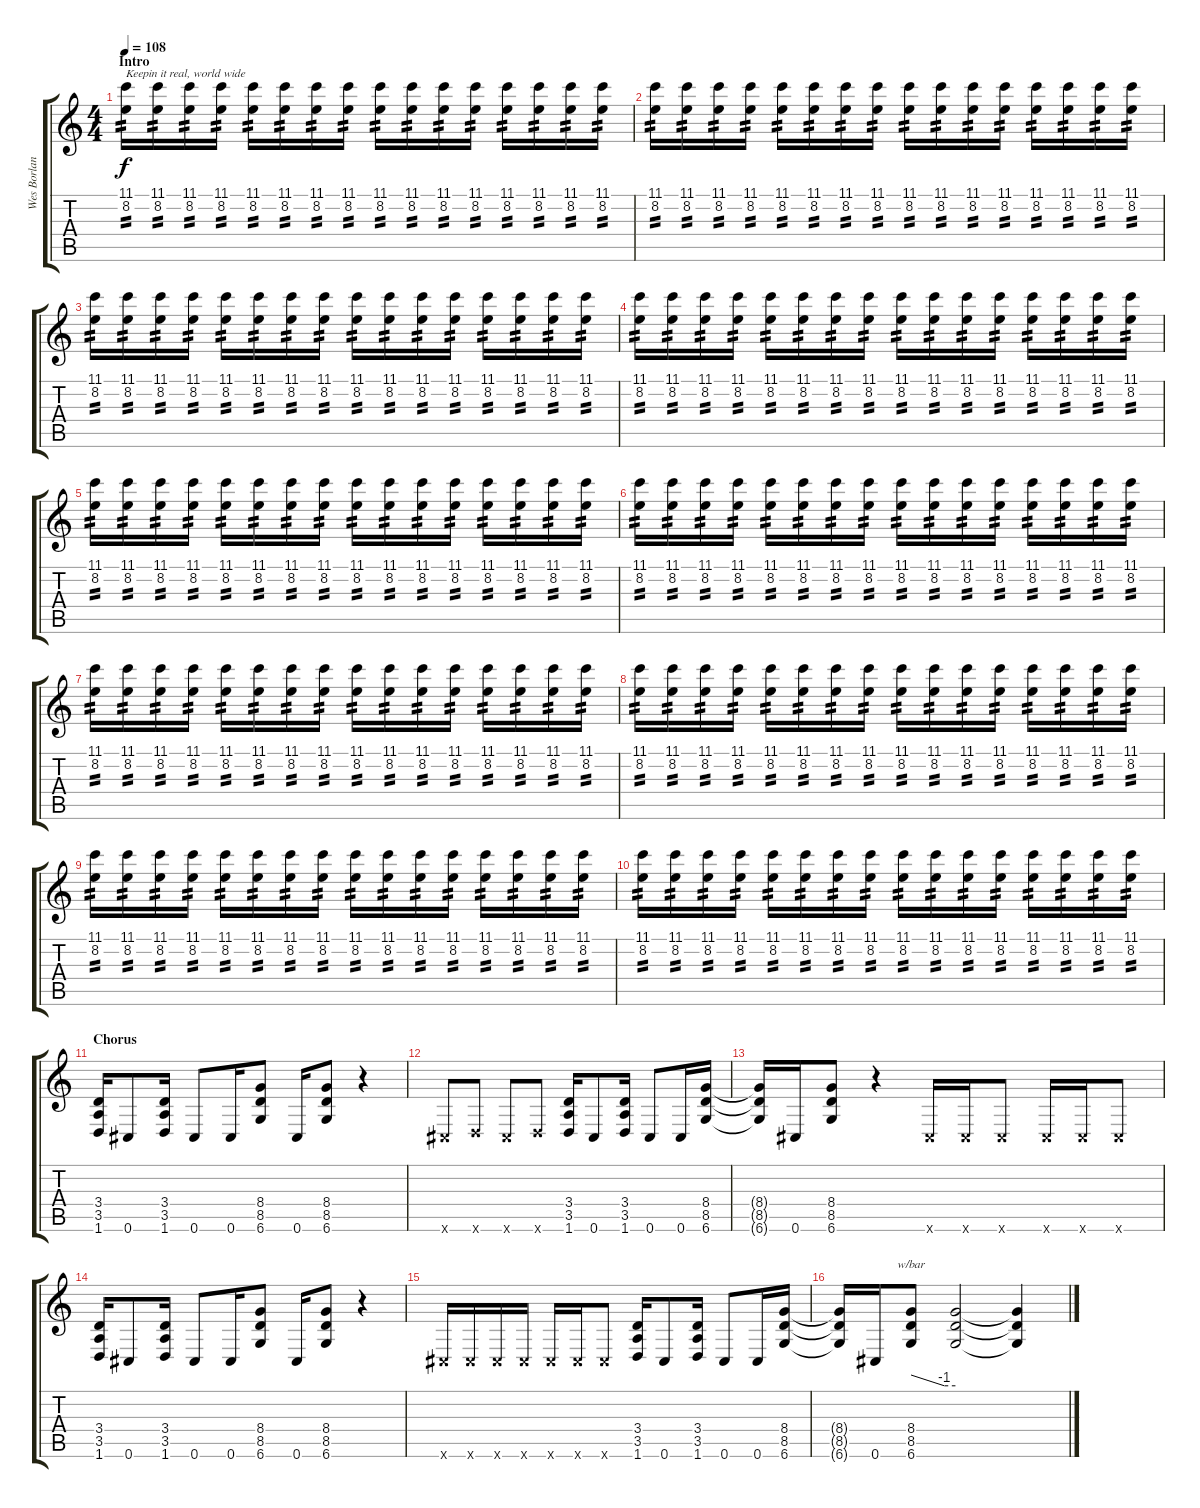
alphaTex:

\track ("Wes Borland - OverDub" "Wes Borlan") {instrument overdrivenguitar}
\staff {score tabs}
\tuning (Db4 Ab3 E3 B2 Gb2 Db2) {hide}
\ts (4 4)
\section ("" "Intro")
\tempo 108
\clef g2
\ks c
(11.1 8.2).16{txt "Keepin it real, world wide" tp 2 dy f instrument overdrivenguitar} (11.1 8.2).16{tp 2} (11.1 8.2).16{tp 2} (11.1 8.2).16{tp 2} (11.1 8.2).16{tp 2} (11.1 8.2).16{tp 2} (11.1 8.2).16{tp 2} (11.1 8.2).16{tp 2} (11.1 8.2).16{tp 2} (11.1 8.2).16{tp 2} (11.1 8.2).16{tp 2} (11.1 8.2).16{tp 2} (11.1 8.2).16{tp 2} (11.1 8.2).16{tp 2} (11.1 8.2).16{tp 2} (11.1 8.2).16{tp 2} |
(11.1 8.2).16{tp 2} (11.1 8.2).16{tp 2} (11.1 8.2).16{tp 2} (11.1 8.2).16{tp 2} (11.1 8.2).16{tp 2} (11.1 8.2).16{tp 2} (11.1 8.2).16{tp 2} (11.1 8.2).16{tp 2} (11.1 8.2).16{tp 2} (11.1 8.2).16{tp 2} (11.1 8.2).16{tp 2} (11.1 8.2).16{tp 2} (11.1 8.2).16{tp 2} (11.1 8.2).16{tp 2} (11.1 8.2).16{tp 2} (11.1 8.2).16{tp 2} |
(11.1 8.2).16{tp 2} (11.1 8.2).16{tp 2} (11.1 8.2).16{tp 2} (11.1 8.2).16{tp 2} (11.1 8.2).16{tp 2} (11.1 8.2).16{tp 2} (11.1 8.2).16{tp 2} (11.1 8.2).16{tp 2} (11.1 8.2).16{tp 2} (11.1 8.2).16{tp 2} (11.1 8.2).16{tp 2} (11.1 8.2).16{tp 2} (11.1 8.2).16{tp 2} (11.1 8.2).16{tp 2} (11.1 8.2).16{tp 2} (11.1 8.2).16{tp 2} |
(11.1 8.2).16{tp 2} (11.1 8.2).16{tp 2} (11.1 8.2).16{tp 2} (11.1 8.2).16{tp 2} (11.1 8.2).16{tp 2} (11.1 8.2).16{tp 2} (11.1 8.2).16{tp 2} (11.1 8.2).16{tp 2} (11.1 8.2).16{tp 2} (11.1 8.2).16{tp 2} (11.1 8.2).16{tp 2} (11.1 8.2).16{tp 2} (11.1 8.2).16{tp 2} (11.1 8.2).16{tp 2} (11.1 8.2).16{tp 2} (11.1 8.2).16{tp 2} |
(11.1 8.2).16{tp 2} (11.1 8.2).16{tp 2} (11.1 8.2).16{tp 2} (11.1 8.2).16{tp 2} (11.1 8.2).16{tp 2} (11.1 8.2).16{tp 2} (11.1 8.2).16{tp 2} (11.1 8.2).16{tp 2} (11.1 8.2).16{tp 2} (11.1 8.2).16{tp 2} (11.1 8.2).16{tp 2} (11.1 8.2).16{tp 2} (11.1 8.2).16{tp 2} (11.1 8.2).16{tp 2} (11.1 8.2).16{tp 2} (11.1 8.2).16{tp 2} |
(11.1 8.2).16{tp 2} (11.1 8.2).16{tp 2} (11.1 8.2).16{tp 2} (11.1 8.2).16{tp 2} (11.1 8.2).16{tp 2} (11.1 8.2).16{tp 2} (11.1 8.2).16{tp 2} (11.1 8.2).16{tp 2} (11.1 8.2).16{tp 2} (11.1 8.2).16{tp 2} (11.1 8.2).16{tp 2} (11.1 8.2).16{tp 2} (11.1 8.2).16{tp 2} (11.1 8.2).16{tp 2} (11.1 8.2).16{tp 2} (11.1 8.2).16{tp 2} |
(11.1 8.2).16{tp 2} (11.1 8.2).16{tp 2} (11.1 8.2).16{tp 2} (11.1 8.2).16{tp 2} (11.1 8.2).16{tp 2} (11.1 8.2).16{tp 2} (11.1 8.2).16{tp 2} (11.1 8.2).16{tp 2} (11.1 8.2).16{tp 2} (11.1 8.2).16{tp 2} (11.1 8.2).16{tp 2} (11.1 8.2).16{tp 2} (11.1 8.2).16{tp 2} (11.1 8.2).16{tp 2} (11.1 8.2).16{tp 2} (11.1 8.2).16{tp 2} |
(11.1 8.2).16{tp 2} (11.1 8.2).16{tp 2} (11.1 8.2).16{tp 2} (11.1 8.2).16{tp 2} (11.1 8.2).16{tp 2} (11.1 8.2).16{tp 2} (11.1 8.2).16{tp 2} (11.1 8.2).16{tp 2} (11.1 8.2).16{tp 2} (11.1 8.2).16{tp 2} (11.1 8.2).16{tp 2} (11.1 8.2).16{tp 2} (11.1 8.2).16{tp 2} (11.1 8.2).16{tp 2} (11.1 8.2).16{tp 2} (11.1 8.2).16{tp 2} |
(11.1 8.2).16{tp 2} (11.1 8.2).16{tp 2} (11.1 8.2).16{tp 2} (11.1 8.2).16{tp 2} (11.1 8.2).16{tp 2} (11.1 8.2).16{tp 2} (11.1 8.2).16{tp 2} (11.1 8.2).16{tp 2} (11.1 8.2).16{tp 2} (11.1 8.2).16{tp 2} (11.1 8.2).16{tp 2} (11.1 8.2).16{tp 2} (11.1 8.2).16{tp 2} (11.1 8.2).16{tp 2} (11.1 8.2).16{tp 2} (11.1 8.2).16{tp 2} |
(11.1 8.2).16{tp 2} (11.1 8.2).16{tp 2} (11.1 8.2).16{tp 2} (11.1 8.2).16{tp 2} (11.1 8.2).16{tp 2} (11.1 8.2).16{tp 2} (11.1 8.2).16{tp 2} (11.1 8.2).16{tp 2} (11.1 8.2).16{tp 2} (11.1 8.2).16{tp 2} (11.1 8.2).16{tp 2} (11.1 8.2).16{tp 2} (11.1 8.2).16{tp 2} (11.1 8.2).16{tp 2} (11.1 8.2).16{tp 2} (11.1 8.2).16{tp 2} |
\section ("" "Chorus")
(3.4 3.5 1.6).16 0.6.8 (3.4 3.5 1.6).16 0.6.8 0.6.16 (8.4 8.5 6.6).8 0.6.16 (8.4 8.5 6.6).8 r.4 |
0.6{x}.8 1.6{x}.8 0.6{x}.8 1.6{x}.8 (3.4 3.5 1.6).16 0.6.8 (3.4 3.5 1.6).16 0.6.8 0.6.16 (8.4 8.5 6.6).16 |
(8.4{t} 8.5{t} 6.6{t}).16 0.6.16 (8.4 8.5 6.6).8 r.4 0.6{x}.16 0.6{x}.16 0.6{x}.8 0.6{x}.16 0.6{x}.16 0.6{x}.8 |
(3.4 3.5 1.6).16 0.6.8 (3.4 3.5 1.6).16 0.6.8 0.6.16 (8.4 8.5 6.6).8 0.6.16 (8.4 8.5 6.6).8 r.4 |
0.6{x}.16 0.6{x}.16 0.6{x}.16 0.6{x}.16 0.6{x}.16 0.6{x}.16 0.6{x}.8 (3.4 3.5 1.6).16 0.6.8 (3.4 3.5 1.6).16 0.6.8 0.6.16 (8.4 8.5 6.6).16 |
(8.4{t} 8.5{t} 6.6{t}).16 0.6.16 (8.4 8.5 6.6).8{tbe (custom default 0 0 45 -4 60 -4) volume 6} (8.4{t} 8.5{t} 6.6{t}).2 (8.4{t} 8.5{t} 6.6{t}).4
